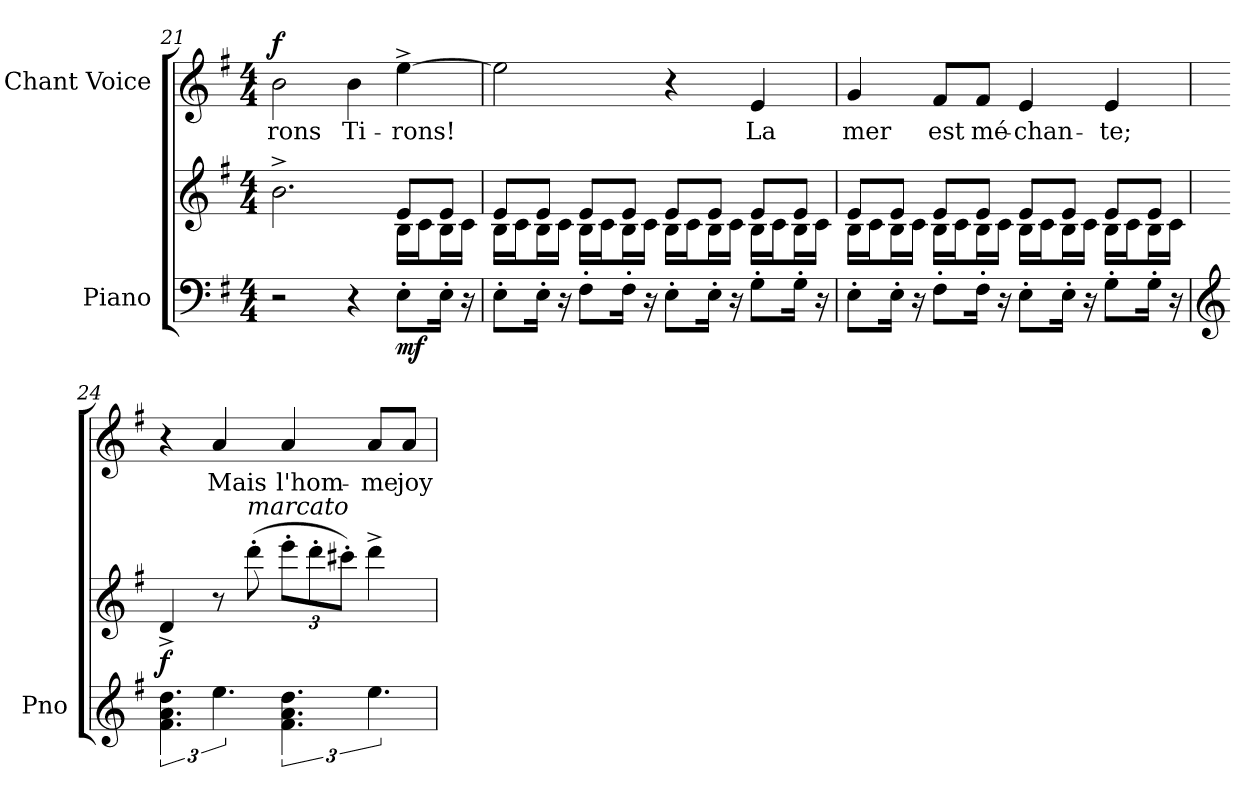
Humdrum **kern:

**kern	**kern	**dynam	**kern	**text	**dynam
*part2	*part2	*part2	*part1	*part1	*part1
*staff3	*staff2	*staff2/3	*staff1	*staff1	*staff1
*I"Piano	*	*	*I"Chant Voice	*	*
*I'Pno	*	*	*	*	*
*clefF4	*clefG2	*	*clefG2	*	*
*k[f#]	*k[f#]	*	*k[f#]	*	*
*M4/4	*M4/4	*	*M4/4	*	*
=21	=21	=21	=21	=21	=21
*	*^	*	*	*	*
!	!	!	!	!	!	!LO:DY:a
2r	2.b^\	2.ryy	.	2b\	-rons	f
4r	.	.	.	4b\	Ti-	.
!	!	!	!LO:DY:b=2	!	!	!
8E'\L	8e/L	16B\LL	mf	[4ee^\	-rons!	.
.	.	16c\J	.	.	.	.
16E'\Jk	8e/J	16B\L	.	.	.	.
16r	.	16c\JJ	.	.	.	.
=22	=22	=22	=22	=22	=22	=22
8E'\L	8e/L	16B\LL	.	2ee\]	.	.
.	.	16c\J	.	.	.	.
16E'\Jk	8e/J	16B\L	.	.	.	.
16r	.	16c\JJ	.	.	.	.
8F#'\L	8e/L	16B\LL	.	.	.	.
.	.	16c\J	.	.	.	.
16F#'\Jk	8e/J	16B\L	.	.	.	.
16r	.	16c\JJ	.	.	.	.
8E'\L	8e/L	16B\LL	.	4r	.	.
.	.	16c\J	.	.	.	.
16E'\Jk	8e/J	16B\L	.	.	.	.
16r	.	16c\JJ	.	.	.	.
8G'\L	8e/L	16B\LL	.	4e/	La	.
.	.	16c\J	.	.	.	.
16G'\Jk	8e/J	16B\L	.	.	.	.
16r	.	16c\JJ	.	.	.	.
=23	=23	=23	=23	=23	=23	=23
8E'\L	8e/L	16B\LL	.	4g/	mer	.
.	.	16c\J	.	.	.	.
16E'\Jk	8e/J	16B\L	.	.	.	.
16r	.	16c\JJ	.	.	.	.
8F#'\L	8e/L	16B\LL	.	8f#/L	est	.
.	.	16c\J	.	.	.	.
16F#'\Jk	8e/J	16B\L	.	8f#/J	mé-	.
16r	.	16c\JJ	.	.	.	.
8E'\L	8e/L	16B\LL	.	4e/	-chan-	.
.	.	16c\J	.	.	.	.
16E'\Jk	8e/J	16B\L	.	.	.	.
16r	.	16c\JJ	.	.	.	.
8G'\L	8e/L	16B\LL	.	4e/	-te;	.
.	.	16c\J	.	.	.	.
16G'\Jk	8e/J	16B\L	.	.	.	.
16r	.	16c\JJ	.	.	.	.
*	*v	*v	*	*	*	*
=24	=24	=24	=24	=24	=24
*clefG2	*	*	*	*	*
*	*^	*	*	*	*
!	!	!	!LO:DY:b	!	!	!
*	*v	*v	*	*	*	*
6.f#\ 6.a\ 6.dd\	4d^>/	f	4r	.	.
6.ee\	8r	.	4a/	Mais	.
!	!LO:TX:i:t=marcato	!	!	!	!
.	(8ddd'\	.	.	.	.
6.f#\ 6.a\ 6.dd\	12eee'\L	.	4a/	l'hom-	.
.	12ddd'\	.	.	.	.
.	12ccc#X'\J)	.	.	.	.
6.ee\	4ddd^\	.	8a/L	-me	.
.	.	.	8a/J	joy-	.
=	=	=	=	=	=
*-	*-	*-	*-	*-	*-
